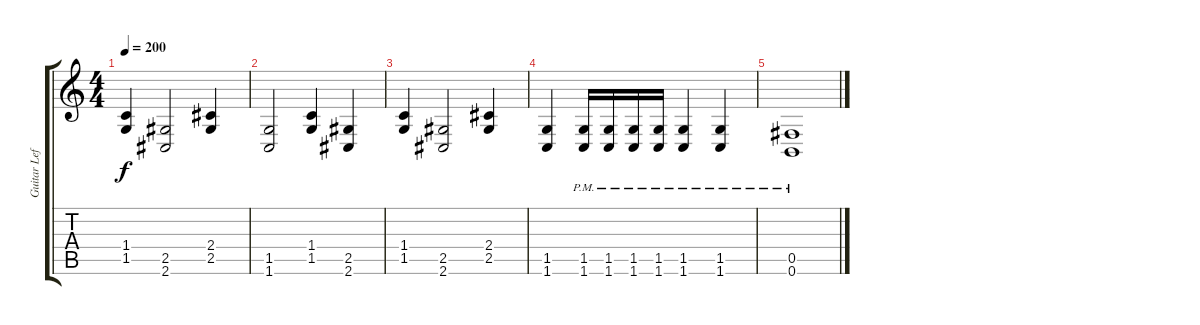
\track ("Guitar Left" "Guitar Lef") {instrument distortionguitar}
\staff {score tabs}
\tuning (Db4 Ab3 E3 B2 Gb2 B1) {hide}
\ts (4 4)
\tempo 200
\clef g2
\ks c
(1.4 1.5).4{dy f} (2.5 2.6).2 (2.4 2.5).4 |
(1.5 1.6).2 (1.4 1.5).4 (2.5 2.6).4 |
(1.4 1.5).4 (2.5 2.6).2 (2.4 2.5).4 |
(1.5 1.6).4 (1.5{pm} 1.6{pm}).16 (1.5{pm} 1.6{pm}).16 (1.5{pm} 1.6{pm}).16 (1.5{pm} 1.6{pm}).16 (1.5{pm} 1.6{pm}).4 (1.5{pm} 1.6{pm}).4 |
(0.5{pm} 0.6{pm}).1
